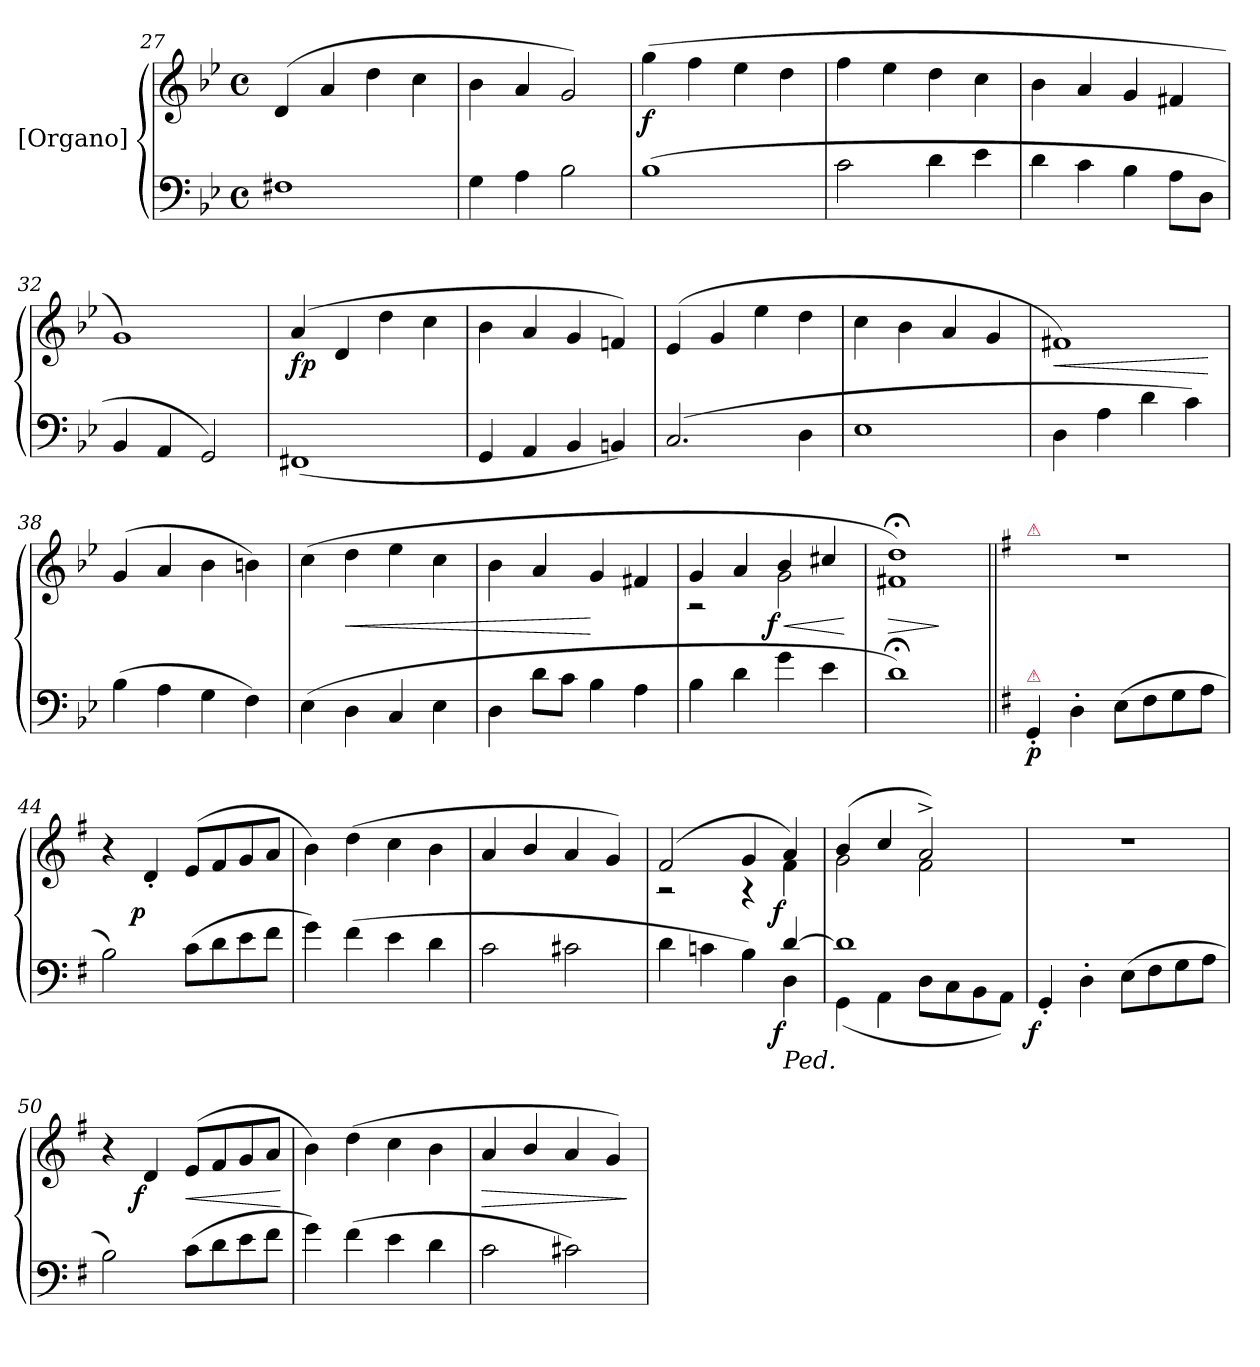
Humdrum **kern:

**kern	**dynam	**kern	**dynam
*part2	*part2	*part1	*part1
*staff2	*staff2	*staff1	*staff1
*I"[Organo]	*	*	*
*clefF4	*	*clefG2	*
*k[b-e-]	*	*k[b-e-]	*
*M4/4	*	*M4/4	*
*met(c)	*	*met(c)	*
=27	=27	=27	=27
1F#X\	.	(4d/	.
.	.	4a/	.
.	.	4dd\	.
.	.	4cc\	.
=28	=28	=28	=28
4G\	.	4b-\	.
4A\	.	4a/	.
2B-\	.	2g/)	.
=29	=29	=29	=29
(1B-\	.	(4gg\	f
.	.	4ff\	.
.	.	4ee-\	.
.	.	4dd\	.
=30	=30	=30	=30
2c\	.	4ff\	.
.	.	4ee-\	.
4d\	.	4dd\	.
4e-\	.	4cc\	.
=31	=31	=31	=31
4d\	.	4b-\	.
4c\	.	4a/	.
4B-\	.	4g/	.
8A\L	.	4f#X/	.
8D\J	.	.	.
=32	=32	=32	=32
4BB-/	.	1g/)	.
4AA/	.	.	.
2GG/)	.	.	.
=33	=33	=33	=33
(1FF#X/	.	(4a/	fp
.	.	4d/	.
.	.	4dd\	.
.	.	4cc\	.
=34	=34	=34	=34
4GG/	.	4b-\	.
4AA/	.	4a/	.
4BB-/	.	4g/	.
4BBn/)	.	4fn/)	.
=35	=35	=35	=35
(2.C/	.	(4e-/	.
.	.	4g/	.
.	.	4ee-\	.
4D\	.	4dd\	.
=36	=36	=36	=36
1E-\	.	4cc\	.
.	.	4b-\	.
.	.	4a/	.
.	.	4g/	.
=37	=37	=37	=37
!	!	!	!LO:HP:b
4D\	.	1f#X/)	<
4A\	.	.	.
4d\	.	.	.
4c\)	.	.	.
.	.	.	[
=38	=38	=38	=38
(4B-\	.	(4g/	.
4A\	.	4a/	.
4G\	.	4b-\	.
4F\)	.	4bn\)	.
=39	=39	=39	=39
(4E-\	.	(4cc\	.
!	!	!	!LO:HP:b
4D\	.	4dd\	<
4C/	.	4ee-\	.
4E-\	.	4cc\	.
=40	=40	=40	=40
4D\	.	4b-\	.
8d\L	.	4a/	.
8c\J	.	.	.
4B-\	.	4g/	[
4A\	.	4f#X/	.
=41	=41	=41	=41
*	*	*^	*
4B-\	.	4g/	2r	.
4d\	.	4a/	.	.
!	!	!	!	!LO:HP:b
!	!	!	!	!LO:DY:n=1:rj
4g\	.	4b-/	2g\	< f
4e-\	.	4cc#X/	.	.
*	*	*v	*v	*
.	.	.	[
=42	=42	=42	=42
!	!	!	!LO:HP:b
1d;<\)	.	1f#X;</ 1dd;</)	>
.	.	.	]
=43||	=43||	=43||	=43||
*k[f#]	*	*k[f#]	*
!	!	!LO:TX:a:color=crimson:t=⚠	!
!LO:TX:a:color=crimson:t=⚠	!	!	!
!	!LO:DY:b	!	!
4GG'/	p	1r	.
4D'\	.	.	.
(8E\L	.	.	.
8F#\	.	.	.
8G\	.	.	.
8A\J	.	.	.
=44	=44	=44	=44
2B\)	.	4r	.
!	!	!	!LO:DY:rj
.	.	4d'/	p
(8c\L	.	(8e/L	.
8d\	.	8f#/	.
8e\	.	8g/	.
8f#\J	.	8a/J	.
=45	=45	=45	=45
4g\)	.	4b\)	.
(4f#\	.	(4dd\	.
4e\	.	4cc\	.
4d\	.	4b\	.
=46	=46	=46	=46
2c\	.	4a/	.
.	.	4b/	.
2c#X\	.	4a/	.
.	.	4g/)	.
=47	=47	=47	=47
*^	*	*^	*
2.ryy	4d\	.	(2f#/	2r	.
.	4cn\	.	.	.	.
.	4B\)	.	4g/	4r	.
!LO:TX:b:i:t=Ped.	!	!	!	!	!
!	!	!LO:DY:b:rj	!	!	!LO:DY:rj
[4d/	4D\	f	4a/)	4f#\	f
=48	=48	=48	=48	=48	=48
1d/]	(4GG\	.	(4b/	2g\	.
.	4AA\	.	4cc/	.	.
.	8D\L	.	2a^/)	2f#\	.
.	8C\	.	.	.	.
.	8BB\	.	.	.	.
.	8AA\J)	.	.	.	.
*	*	*	*v	*v	*
=49	=49	=49	=49	=49
!LO:TX:b:i:t=Man.	!	!	!	!
!	!	!LO:DY:b:rj	!	!
*v	*v	*	*	*
4GG'/	f	1r	.
4D'\	.	.	.
(8E\L	.	.	.
8F#\	.	.	.
8G\	.	.	.
8A\J	.	.	.
=50	=50	=50	=50
2B\)	.	4r	.
!	!	!	!LO:DY:rj
.	.	4d/	f
!	!	!	!LO:HP:b
(8c\L	.	(8e/L	<
8d\	.	8f#/	.
8e\	.	8g/	.
8f#\J	.	8a/J	.
.	.	.	[
=51	=51	=51	=51
4g\)	.	4b\)	.
(4f#\	.	(4dd\	.
4e\	.	4cc\	.
4d\	.	4b\	.
=52	=52	=52	=52
!	!	!	!LO:HP:b
2c\	.	4a/	>
.	.	4b/	.
2c#X\)	.	4a/	.
.	.	4g/)	.
.	.	.	]
=	=	=	=
*-	*-	*-	*-
